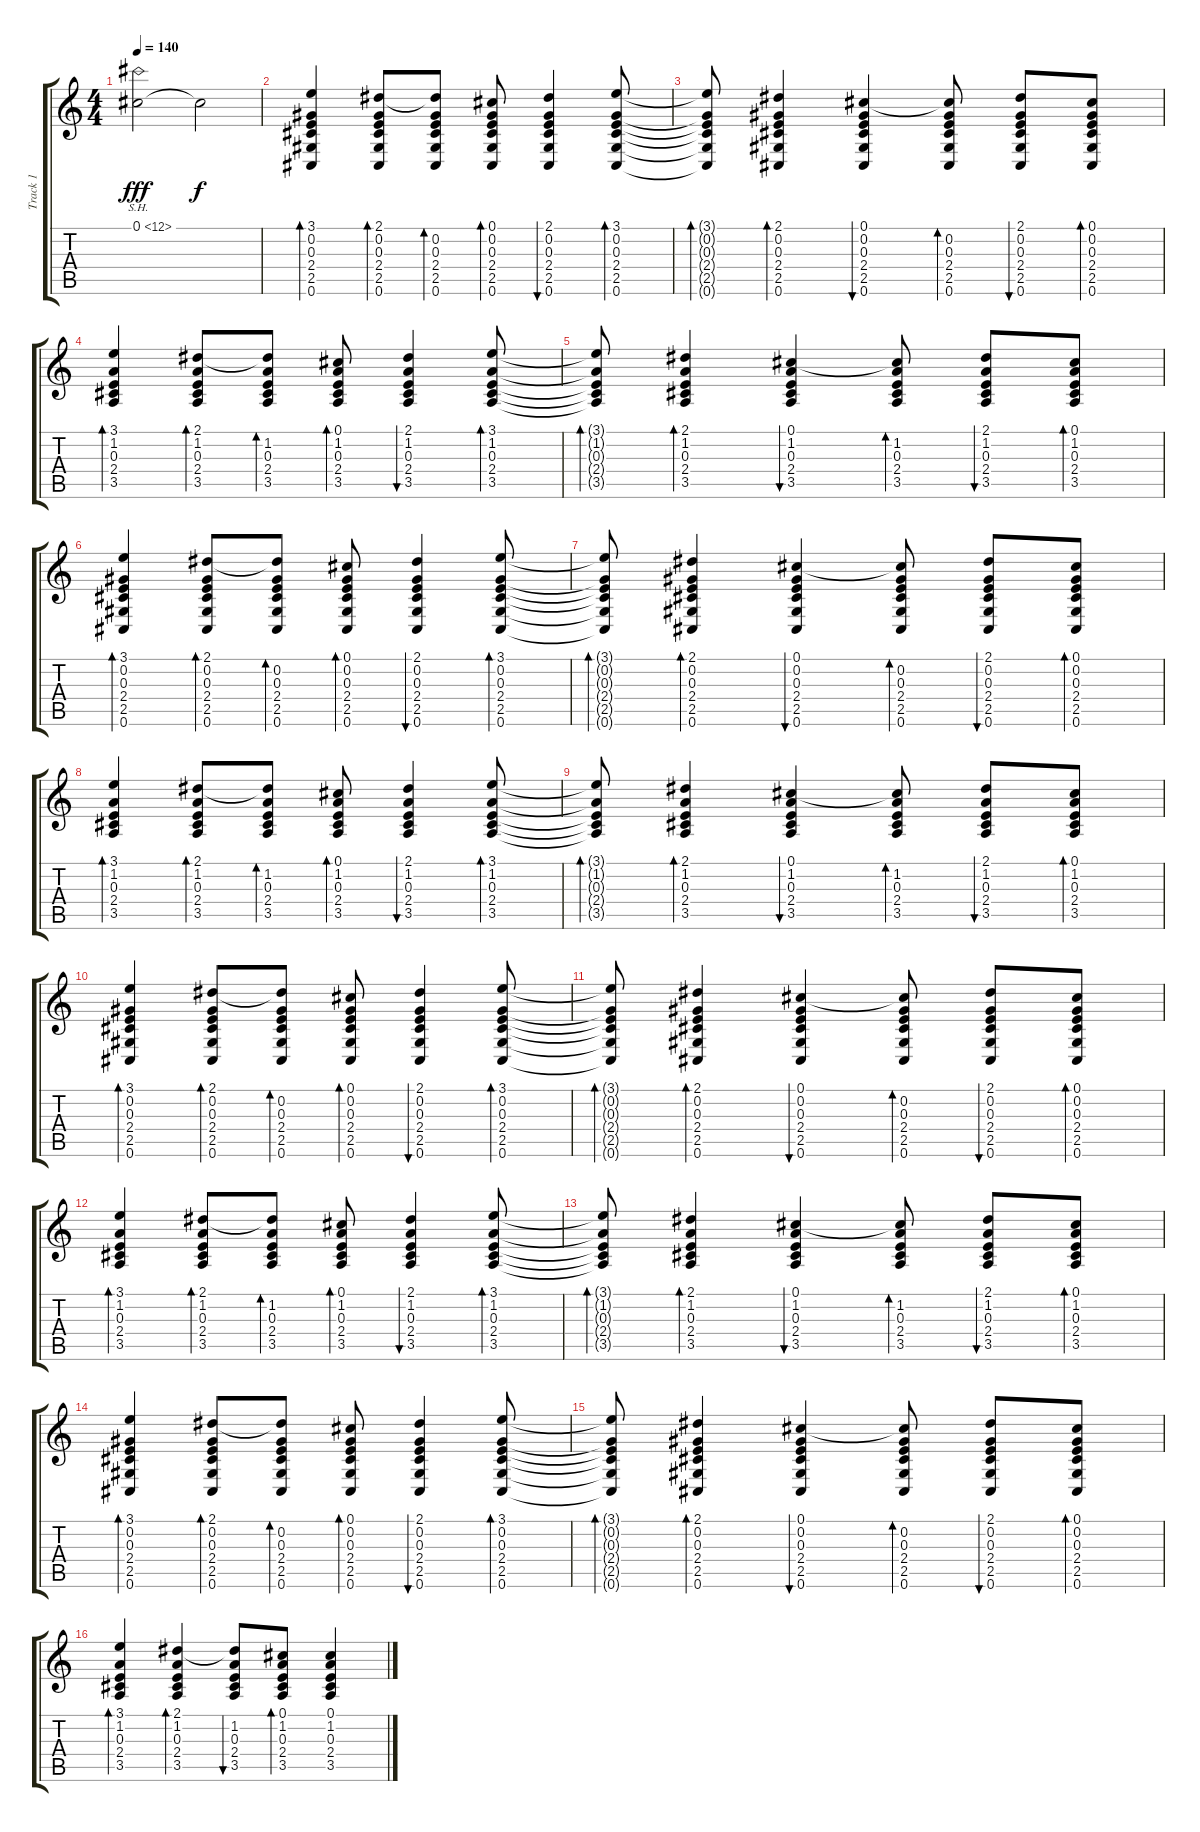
\track ("Track 1" "Track 1") {instrument acousticguitarsteel}
\staff {score tabs}
\tuning (Db4 Ab3 E3 B2 Gb2 Db2) {hide}
\ts (4 4)
\tempo 140
\clef g2
\ks c
0.1{sh 12}.2{dy fff instrument acousticguitarsteel} 0.1{t}.2{dy f} |
(3.1 0.2 0.3 2.4 2.5 0.6).4{bd 60} (2.1 0.2 0.3 2.4 2.5 0.6).8{bd 30} (2.1{t} 0.2 0.3 2.4 2.5 0.6).8{bd 30} (0.1 0.2 0.3 2.4 2.5 0.6).8{bd 30} (2.1 0.2 0.3 2.4 2.5 0.6).4{bu 60} (3.1 0.2 0.3 2.4 2.5 0.6).8{bd 60} |
(3.1{t} 0.2{t} 0.3{t} 2.4{t} 2.5{t} 0.6{t}).8{bd 30} (2.1 0.2 0.3 2.4 2.5 0.6).4{bd 30} (0.1 0.2 0.3 2.4 2.5 0.6).4{bu 30} (0.1{t} 0.2 0.3 2.4 2.5 0.6).8{bd 60} (2.1 0.2 0.3 2.4 2.5 0.6).8{bu 60} (0.1 0.2 0.3 2.4 2.5 0.6).8{bd 60} |
(3.1 1.2 0.3 2.4 3.5).4{bd 60} (2.1 1.2 0.3 2.4 3.5).8{bd 30} (2.1{t} 1.2 0.3 2.4 3.5).8{bd 30} (0.1 1.2 0.3 2.4 3.5).8{bd 30} (2.1 1.2 0.3 2.4 3.5).4{bu 60} (3.1 1.2 0.3 2.4 3.5).8{bd 60} |
(3.1{t} 1.2{t} 0.3{t} 2.4{t} 3.5{t}).8{bd 30} (2.1 1.2 0.3 2.4 3.5).4{bd 30} (0.1 1.2 0.3 2.4 3.5).4{bu 30} (0.1{t} 1.2 0.3 2.4 3.5).8{bd 60} (2.1 1.2 0.3 2.4 3.5).8{bu 60} (0.1 1.2 0.3 2.4 3.5).8{bd 60} |
(3.1 0.2 0.3 2.4 2.5 0.6).4{bd 60} (2.1 0.2 0.3 2.4 2.5 0.6).8{bd 30} (2.1{t} 0.2 0.3 2.4 2.5 0.6).8{bd 30} (0.1 0.2 0.3 2.4 2.5 0.6).8{bd 30} (2.1 0.2 0.3 2.4 2.5 0.6).4{bu 60} (3.1 0.2 0.3 2.4 2.5 0.6).8{bd 60} |
(3.1{t} 0.2{t} 0.3{t} 2.4{t} 2.5{t} 0.6{t}).8{bd 30} (2.1 0.2 0.3 2.4 2.5 0.6).4{bd 30} (0.1 0.2 0.3 2.4 2.5 0.6).4{bu 30} (0.1{t} 0.2 0.3 2.4 2.5 0.6).8{bd 60} (2.1 0.2 0.3 2.4 2.5 0.6).8{bu 60} (0.1 0.2 0.3 2.4 2.5 0.6).8{bd 60} |
(3.1 1.2 0.3 2.4 3.5).4{bd 60} (2.1 1.2 0.3 2.4 3.5).8{bd 30} (2.1{t} 1.2 0.3 2.4 3.5).8{bd 30} (0.1 1.2 0.3 2.4 3.5).8{bd 30} (2.1 1.2 0.3 2.4 3.5).4{bu 60} (3.1 1.2 0.3 2.4 3.5).8{bd 60} |
(3.1{t} 1.2{t} 0.3{t} 2.4{t} 3.5{t}).8{bd 30} (2.1 1.2 0.3 2.4 3.5).4{bd 30} (0.1 1.2 0.3 2.4 3.5).4{bu 30} (0.1{t} 1.2 0.3 2.4 3.5).8{bd 60} (2.1 1.2 0.3 2.4 3.5).8{bu 60} (0.1 1.2 0.3 2.4 3.5).8{bd 60} |
(3.1 0.2 0.3 2.4 2.5 0.6).4{bd 60} (2.1 0.2 0.3 2.4 2.5 0.6).8{bd 30} (2.1{t} 0.2 0.3 2.4 2.5 0.6).8{bd 30} (0.1 0.2 0.3 2.4 2.5 0.6).8{bd 30} (2.1 0.2 0.3 2.4 2.5 0.6).4{bu 60} (3.1 0.2 0.3 2.4 2.5 0.6).8{bd 60} |
(3.1{t} 0.2{t} 0.3{t} 2.4{t} 2.5{t} 0.6{t}).8{bd 30} (2.1 0.2 0.3 2.4 2.5 0.6).4{bd 30} (0.1 0.2 0.3 2.4 2.5 0.6).4{bu 30} (0.1{t} 0.2 0.3 2.4 2.5 0.6).8{bd 60} (2.1 0.2 0.3 2.4 2.5 0.6).8{bu 60} (0.1 0.2 0.3 2.4 2.5 0.6).8{bd 60} |
(3.1 1.2 0.3 2.4 3.5).4{bd 60} (2.1 1.2 0.3 2.4 3.5).8{bd 30} (2.1{t} 1.2 0.3 2.4 3.5).8{bd 30} (0.1 1.2 0.3 2.4 3.5).8{bd 30} (2.1 1.2 0.3 2.4 3.5).4{bu 60} (3.1 1.2 0.3 2.4 3.5).8{bd 60} |
(3.1{t} 1.2{t} 0.3{t} 2.4{t} 3.5{t}).8{bd 30} (2.1 1.2 0.3 2.4 3.5).4{bd 30} (0.1 1.2 0.3 2.4 3.5).4{bu 30} (0.1{t} 1.2 0.3 2.4 3.5).8{bd 60} (2.1 1.2 0.3 2.4 3.5).8{bu 60} (0.1 1.2 0.3 2.4 3.5).8{bd 60} |
(3.1 0.2 0.3 2.4 2.5 0.6).4{bd 60} (2.1 0.2 0.3 2.4 2.5 0.6).8{bd 30} (2.1{t} 0.2 0.3 2.4 2.5 0.6).8{bd 30} (0.1 0.2 0.3 2.4 2.5 0.6).8{bd 30} (2.1 0.2 0.3 2.4 2.5 0.6).4{bu 60} (3.1 0.2 0.3 2.4 2.5 0.6).8{bd 60} |
(3.1{t} 0.2{t} 0.3{t} 2.4{t} 2.5{t} 0.6{t}).8{bd 30} (2.1 0.2 0.3 2.4 2.5 0.6).4{bd 30} (0.1 0.2 0.3 2.4 2.5 0.6).4{bu 30} (0.1{t} 0.2 0.3 2.4 2.5 0.6).8{bd 60} (2.1 0.2 0.3 2.4 2.5 0.6).8{bu 60} (0.1 0.2 0.3 2.4 2.5 0.6).8{bd 60} |
(3.1 1.2 0.3 2.4 3.5).4{bd 60} (2.1 1.2 0.3 2.4 3.5).4{bd 30} (2.1{t} 1.2 0.3 2.4 3.5).8{bu 30} (0.1 1.2 0.3 2.4 3.5).8{bd 30} (0.1 1.2 0.3 2.4 3.5).4
